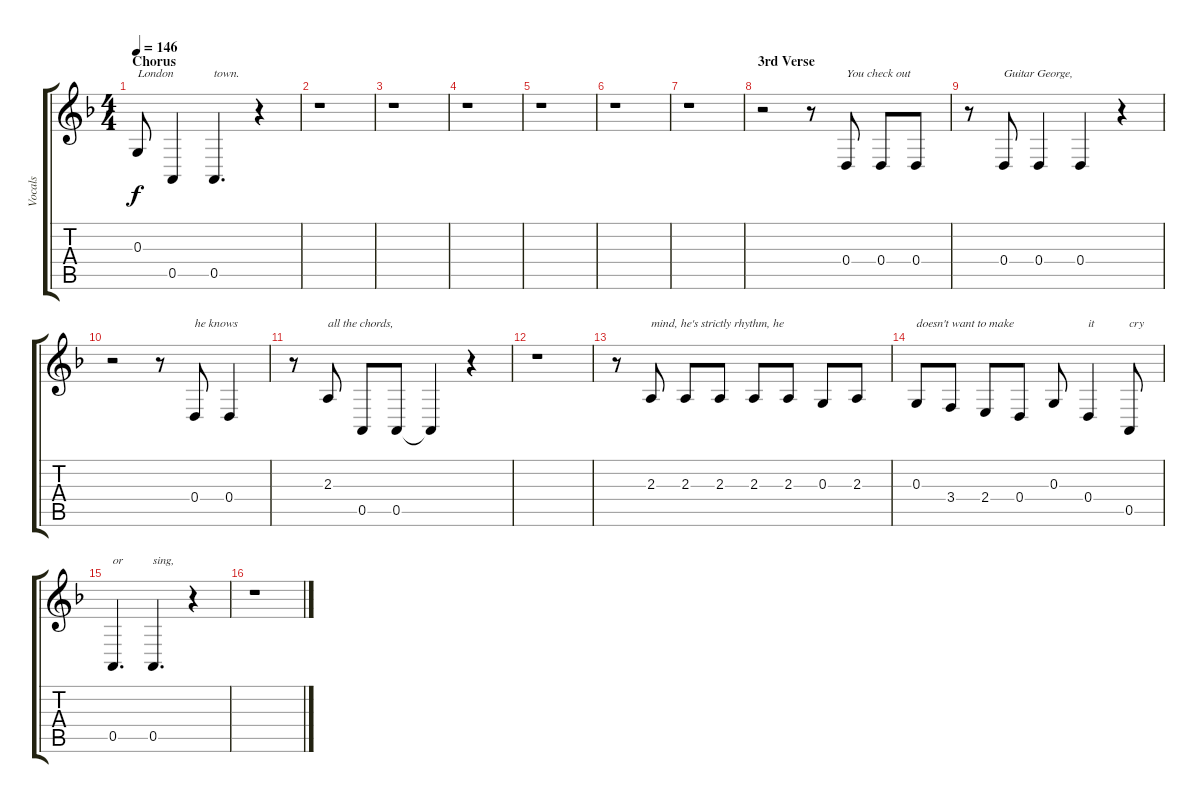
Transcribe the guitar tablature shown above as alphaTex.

\track ("Vocals" "Vocals") {instrument clarinet}
\staff {score tabs}
\tuning (E4 B3 G3 D3 A2 E2) {hide}
\ts (4 4)
\section ("" "Chorus")
\tempo 146
\clef g2
\ks f
0.3.8{txt "London" dy f} 0.5.4 0.5.4{d txt "town."} r.4 |
r.1 |
r.1 |
r.1 |
r.1 |
r.1 |
r.1 |
\section ("" "3rd Verse")
r.2 r.8 0.4.8{txt "You check out"} 0.4.8 0.4.8 |
r.8 0.4.8{txt "Guitar George,"} 0.4.4 0.4.4 r.4 |
r.2 r.8 0.4.8{txt "he knows"} 0.4.4 |
r.8 2.3.8{txt "all the chords,"} 0.5.8 0.5.8 0.5{t}.4 r.4 |
r.1 |
r.8 2.3.8{txt "mind, he's strictly rhythm, he"} 2.3.8 2.3.8 2.3.8 2.3.8 0.3.8 2.3.8 |
0.3.8{txt "doesn't want to make"} 3.4.8 2.4.8 0.4.8 0.3.8 0.4.4{txt "it"} 0.5.8{txt "cry"} |
0.5.4{d txt "or"} 0.5.4{d txt "sing,"} r.4 |
r.1
